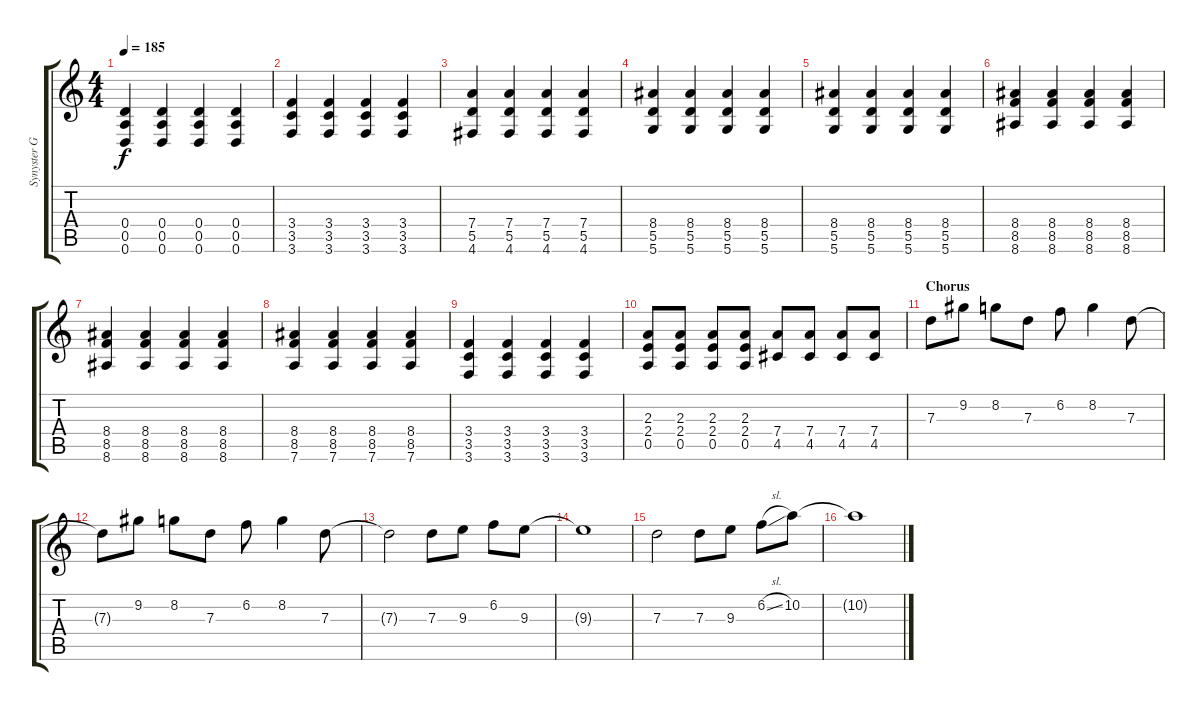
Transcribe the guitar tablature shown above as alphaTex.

\track ("Synyster Gates" "Synyster G") {instrument distortionguitar}
\staff {score tabs}
\tuning (E4 B3 G3 D3 A2 D2) {hide}
\ts (4 4)
\tempo 185
\clef g2
\ks c
(0.4 0.5 0.6).4{dy f} (0.4 0.5 0.6).4 (0.4 0.5 0.6).4 (0.4 0.5 0.6).4 |
(3.4 3.5 3.6).4 (3.4 3.5 3.6).4 (3.4 3.5 3.6).4 (3.4 3.5 3.6).4 |
(7.4 5.5 4.6).4 (7.4 5.5 4.6).4 (7.4 5.5 4.6).4 (7.4 5.5 4.6).4 |
(8.4 5.5 5.6).4 (8.4 5.5 5.6).4 (8.4 5.5 5.6).4 (8.4 5.5 5.6).4 |
(8.4 5.5 5.6).4 (8.4 5.5 5.6).4 (8.4 5.5 5.6).4 (8.4 5.5 5.6).4 |
(8.4 8.5 8.6).4 (8.4 8.5 8.6).4 (8.4 8.5 8.6).4 (8.4 8.5 8.6).4 |
(8.4 8.5 8.6).4 (8.4 8.5 8.6).4 (8.4 8.5 8.6).4 (8.4 8.5 8.6).4 |
(8.4 8.5 7.6).4 (8.4 8.5 7.6).4 (8.4 8.5 7.6).4 (8.4 8.5 7.6).4 |
(3.4 3.5 3.6).4 (3.4 3.5 3.6).4 (3.4 3.5 3.6).4 (3.4 3.5 3.6).4 |
(2.3 2.4 0.5).8 (2.3 2.4 0.5).8 (2.3 2.4 0.5).8 (2.3 2.4 0.5).8 (7.4 4.5).8 (7.4 4.5).8 (7.4 4.5).8 (7.4 4.5).8 |
\section ("" "Chorus")
7.3.8 9.2.8 8.2.8 7.3.8 6.2.8 8.2.4 7.3.8 |
7.3{t}.8 9.2.8 8.2.8 7.3.8 6.2.8 8.2.4 7.3.8 |
7.3{t}.2 7.3.8 9.3.8 6.2.8 9.3.8 |
9.3{t}.1 |
7.3.2 7.3.8 9.3.8 6.2{sl}.8 10.2.8 |
10.2{t}.1
